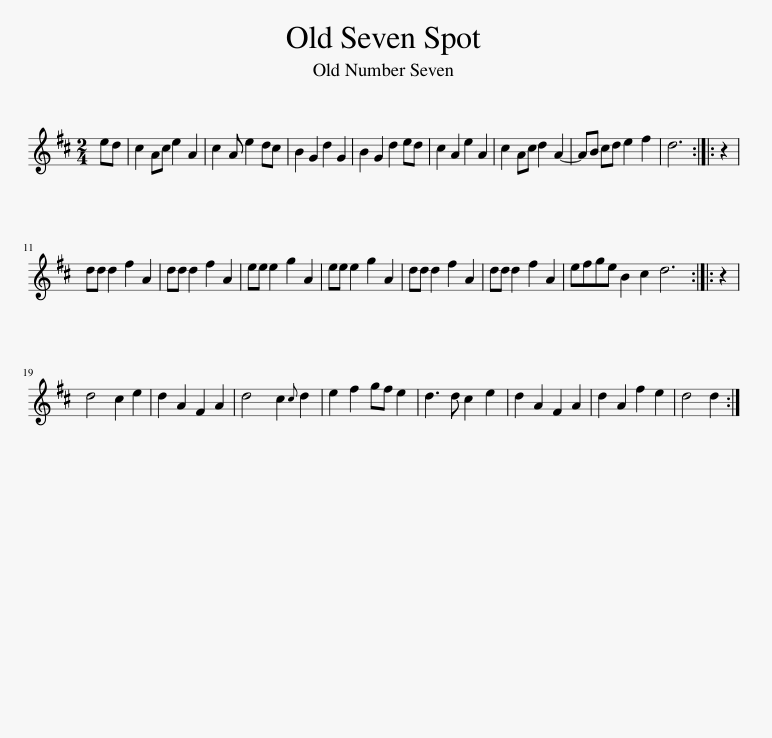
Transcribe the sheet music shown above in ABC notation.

X:1
L:1/8
M:2/4
I:linebreak $
K:D
V:1 treble
V:1
 ed | c2 Ac e2 A2 | c2 A e2 dc | B2 G2 d2 G2 | B2 G2 d2 ed | %5
 c2 A2 e2 A2 | c2 Ac d2 A2- | AB cd e2 f2 | d6 :: z2 |$ %10
 dd d2 f2 A2 | dd d2 f2 A2 | ee e2 g2 A2 | ee e2 g2 A2 | dd d2 f2 A2 | %15
 dd d2 f2 A2 | efge B2 c2 d6 :: z2 |$ d4 c2 e2 | d2 A2 F2 A2 | %20
 d4 c2{c} d2 | e2 f2 gf e2 | d3 d c2 e2 | d2 A2 F2 A2 | d2 A2 f2 e2 | %25
 d4 d2 :| %26
